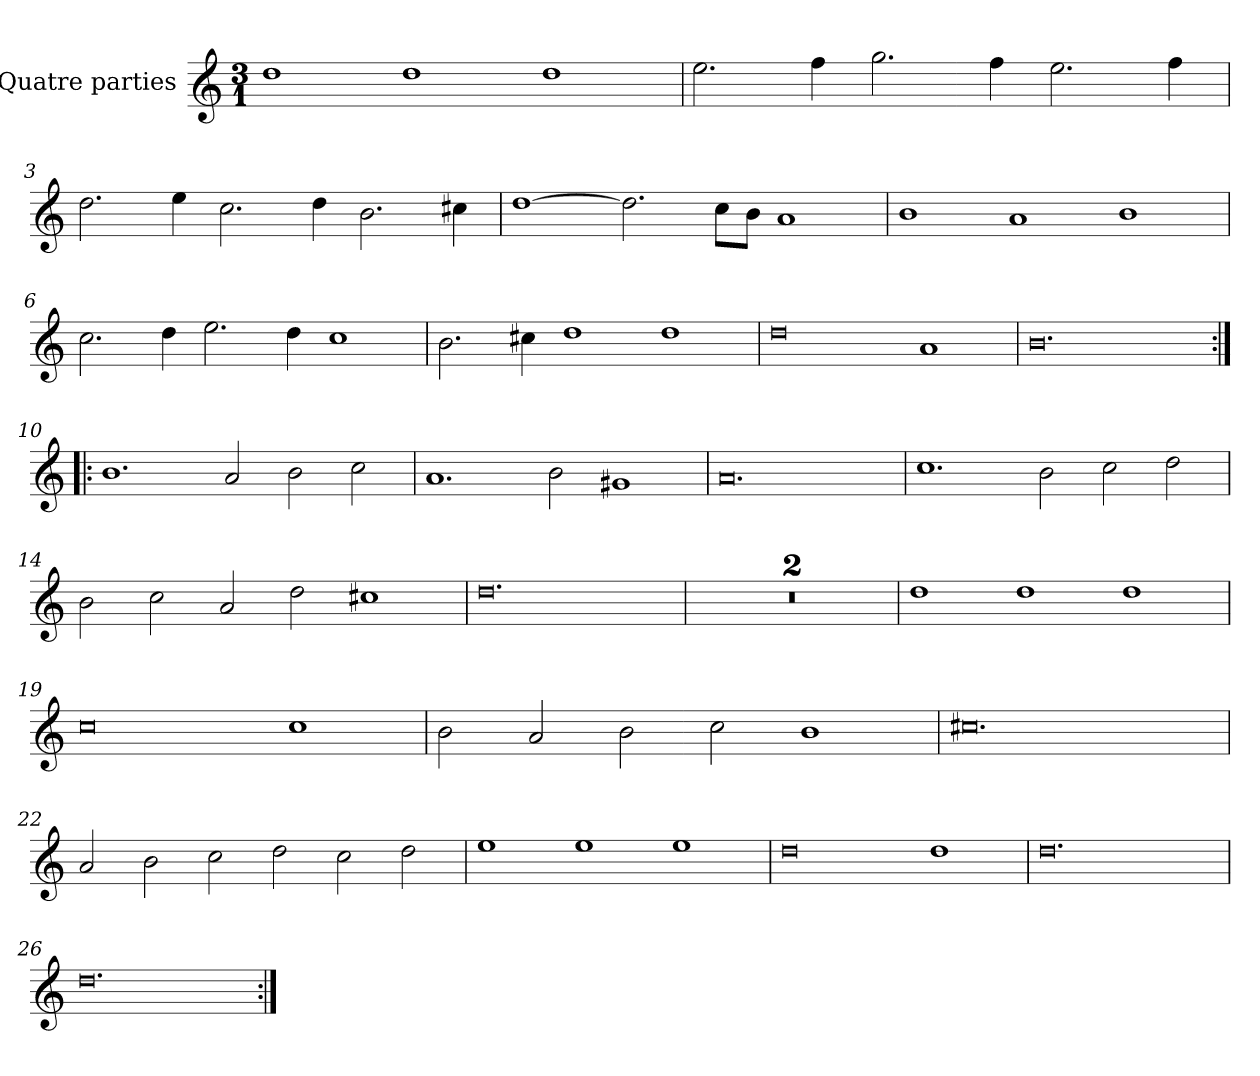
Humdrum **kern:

**kern
*part1
*staff1
*I"Quatre parties
*clefG2
*k[]
*M3/1
*MM360
=1
1dd
1dd
1dd
=2
2.ee\
4ff\
2.gg\
4ff\
2.ee\
4ff\
=3
2.dd\
4ee\
2.cc\
4dd\
2.b\
4cc#X\
=4
[1dd
2.dd\]
8cc\L
8b\J
1a
=5
1b
1a
1b
=6
2.cc\
4dd\
2.ee\
4dd\
1cc
=7
2.b\
4cc#X\
1dd
1dd
=8
0dd
1a
=9
0.b
=10:|!|:
1.b
2a/
2b\
2cc\
=11
1.a
2b\
1g#X
=12
0.a
=13
1.cc
2b\
2cc\
2dd\
=14
2b\
2cc\
2a/
2dd\
1cc#X
=15
0.dd
=16
0.r
=17
0.r
=18
1dd
1dd
1dd
=19
0cc
1cc
=20
2b\
2a/
2b\
2cc\
1b
=21
0.cc#X
=22
2a/
2b\
2cc\
2dd\
2cc\
2dd\
=23
1ee
1ee
1ee
=24
0dd
1dd
=25
0.dd
=26
0.dd
=:|!
*-
